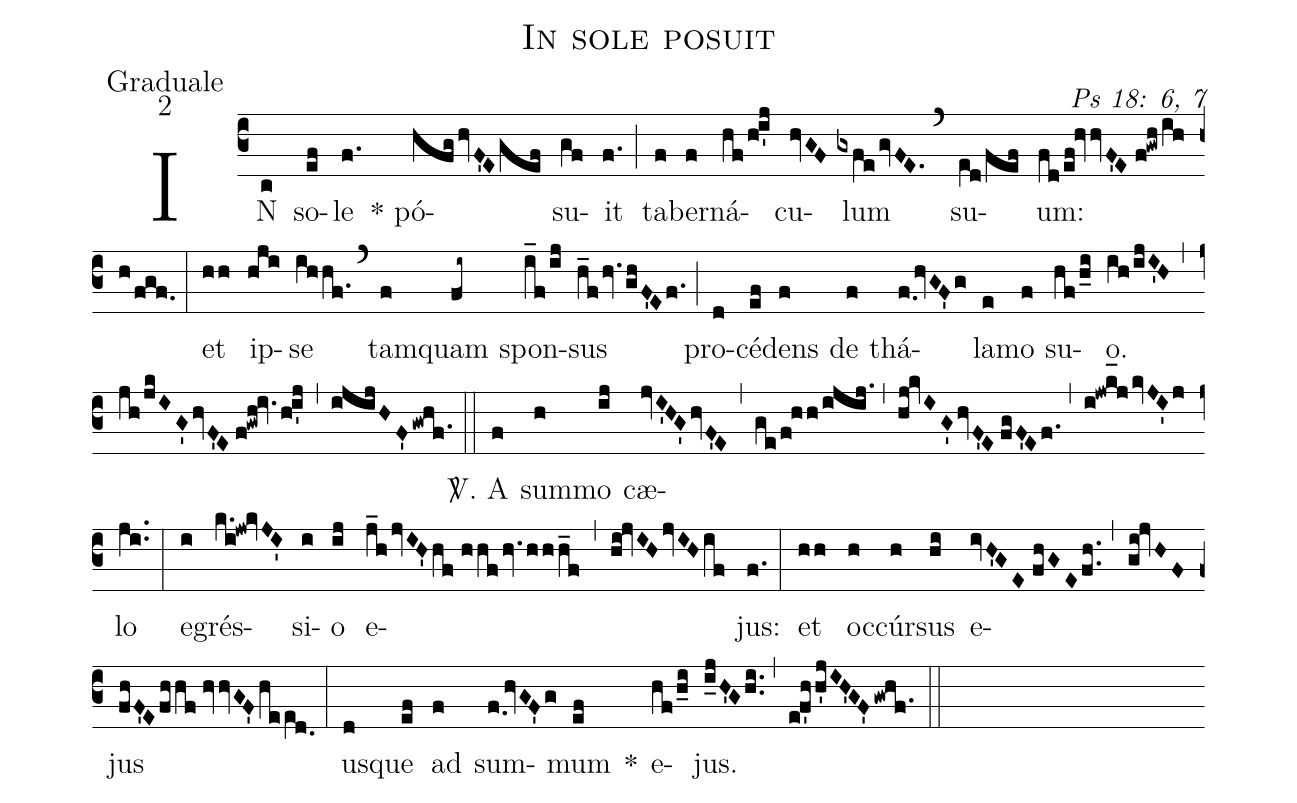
name: In sole posuit;
office-part: Graduale;
mode: 2;
commentary: Ps 18: 6, 7;
%%
(c3) IN(c) so(ef)le(f.) * pó(hfghvF'Egef)su(gf)it(f.) (;) ta(f)ber(f)ná(hf/hi'j)cu(hvGF)lum(gxfegvFE.) (`) su(e[ll:1]d/fef)um:(fd/ef!hvvF'E//f!gwh/ihh/fgf.) (:)
et(hh) ip(hji)se(ihhf.) (`) tam(f)quam(fi~) spon(i_f/ij)sus(h_fhv.ghF'Ef.) (;) pro(d)cé(ef)dens(f) de(f) thá(f.0/[-0.5]hvGF'g)la(e)mo(f) su(hf/h_i)o.(ih/ijI'H) (,) (jh/jkIG'hvF'E//f!gwh!iv.hi'j) (,) (ijijHF'gwhf.1) (::)
<sp>V/</sp>. A(f) sum(h)mo(ij) cæ(jvI'HG'hvF'E)(,)(ge/f!hh/ijij.)(,)(hj!kvIG'hvF'E//fgF'Ef.)(,)(i!jwk_[hl:1]jkvJI'j)lo(ji..) (:)
e(i)grés(k.i!jw!kvJI')si(i)o(ij) e(j_hjvIH'/!hf//hhfhv.hhh_f)(,)(hi!jvIHjvIHif)jus:(f.) (:)
et(hh) oc(h)cúr(h)sus(hi) e(ivH'GE//fhGEfh..)(,)(gi!jvHF)jus(fhF'Efhhf//hvvGF'hee[ll:1]d.0) (:)
us(d)que(ef) ad(f) sum(f.0/[-0.5]hvGF'g)mum(ef) *() e(hf/h_i)jus.(i_jH'Ghi..) (,) (ef'hh'jIH'GF'gwhf.1) (::)
